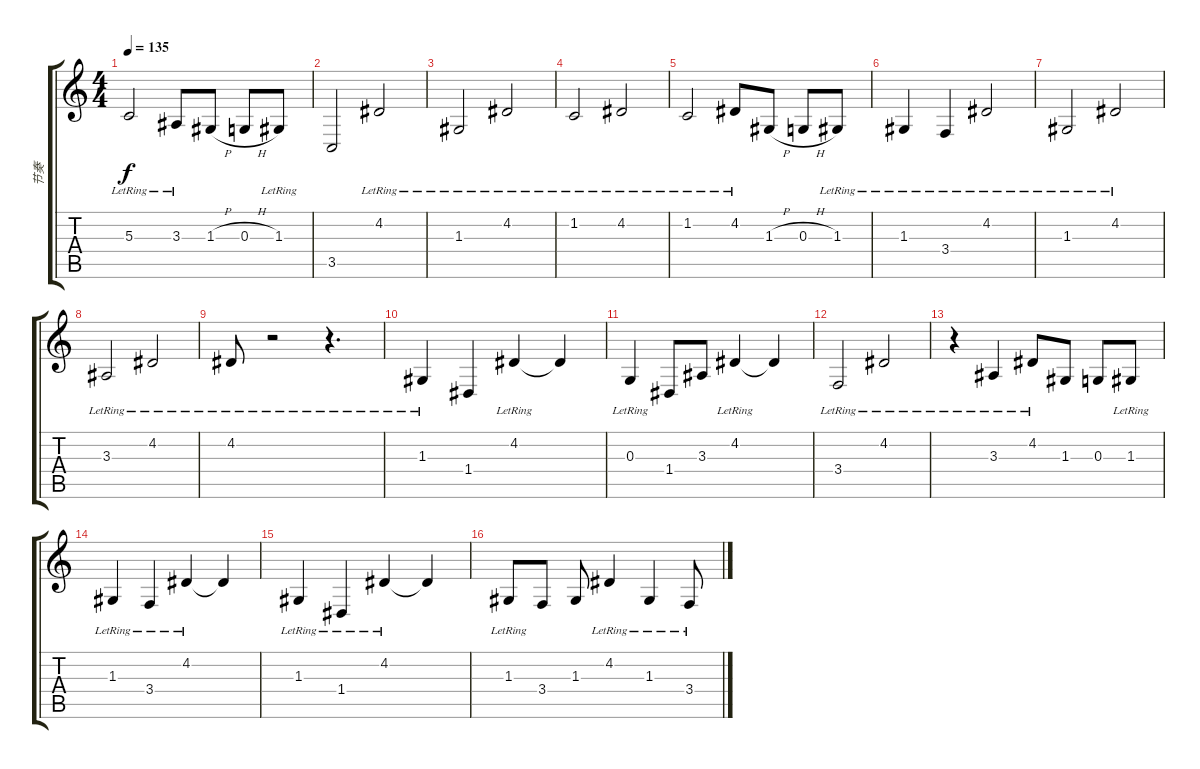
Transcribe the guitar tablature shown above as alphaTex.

\track ("节奏" "节奏") {instrument acousticgrandpiano}
\staff {score tabs}
\tuning (E4 B3 G3 D3 A2 E2) {hide}
\ts (4 4)
\tempo 135
\clef g2
\ks c
5.3{lr}.2{dy f} 3.3{lr}.8 1.3{h}.8 0.3{h}.8 1.3{lr}.8 |
3.5.2 4.2{lr}.2 |
1.3{lr}.2 4.2{lr}.2 |
1.2{lr}.2 4.2{lr}.2 |
1.2{lr}.2 4.2{lr}.8 1.3{h}.8 0.3{h}.8 1.3{lr}.8 |
1.3{lr}.4 3.4{lr}.4 4.2{lr}.2 |
1.3{lr}.2 4.2{lr}.2 |
3.3{lr}.2 4.2{lr}.2 |
4.2{lr}.8 r.2 r.4{d} |
1.3{lr}.4 1.4.4 4.2{lr}.4 4.2{t}.4 |
0.3{lr}.4 1.4.8 3.3.8 4.2{lr}.4 4.2{t}.4 |
3.4{lr}.2 4.2{lr}.2 |
r.4 3.3{lr}.4 4.2{lr}.8 1.3.8 0.3.8 1.3{lr}.8 |
1.3{lr}.4 3.4{lr}.4 4.2{lr}.4 4.2{t}.4 |
1.3{lr}.4 1.4{lr}.4 4.2{lr}.4 4.2{t}.4 |
1.3{lr}.8 3.4.8 1.3.8 4.2{lr}.4 1.3{lr}.4 3.4{lr}.8
